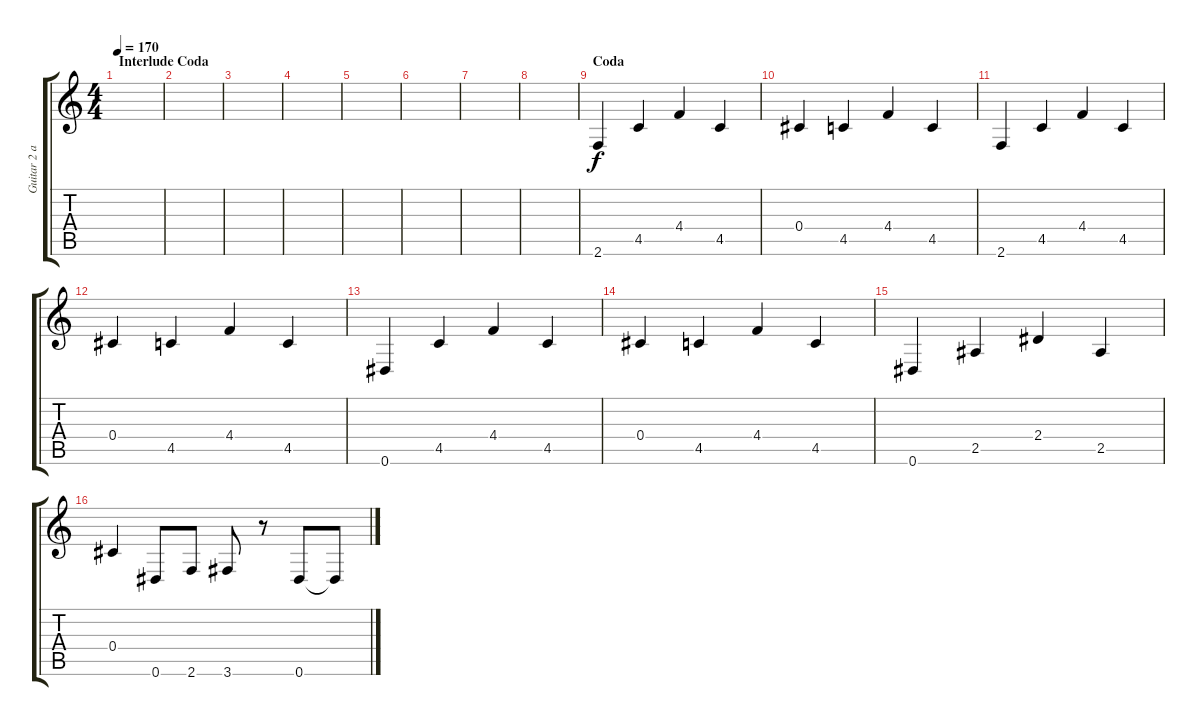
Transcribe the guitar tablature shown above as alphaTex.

\track ("Guitar 2 acc" "Guitar 2 a") {instrument acousticguitarsteel}
\staff {score tabs}
\tuning (Eb4 Bb3 Gb3 Db3 Ab2 Eb2) {hide}
\ts (4 4)
\section ("" "Interlude Coda")
\tempo 170
\clef g2
\ks c
|
|
|
|
|
|
|
|
\section ("" "Coda")
2.6.4 4.5.4 4.4.4 4.5.4 |
0.4.4 4.5.4 4.4.4 4.5.4 |
2.6.4 4.5.4 4.4.4 4.5.4 |
0.4.4 4.5.4 4.4.4 4.5.4 |
0.6.4 4.5.4 4.4.4 4.5.4 |
0.4.4 4.5.4 4.4.4 4.5.4 |
0.6.4 2.5.4 2.4.4 2.5.4 |
0.4.4 0.6.8 2.6.8 3.6.8 r.8 0.6.8 0.6{t}.8
